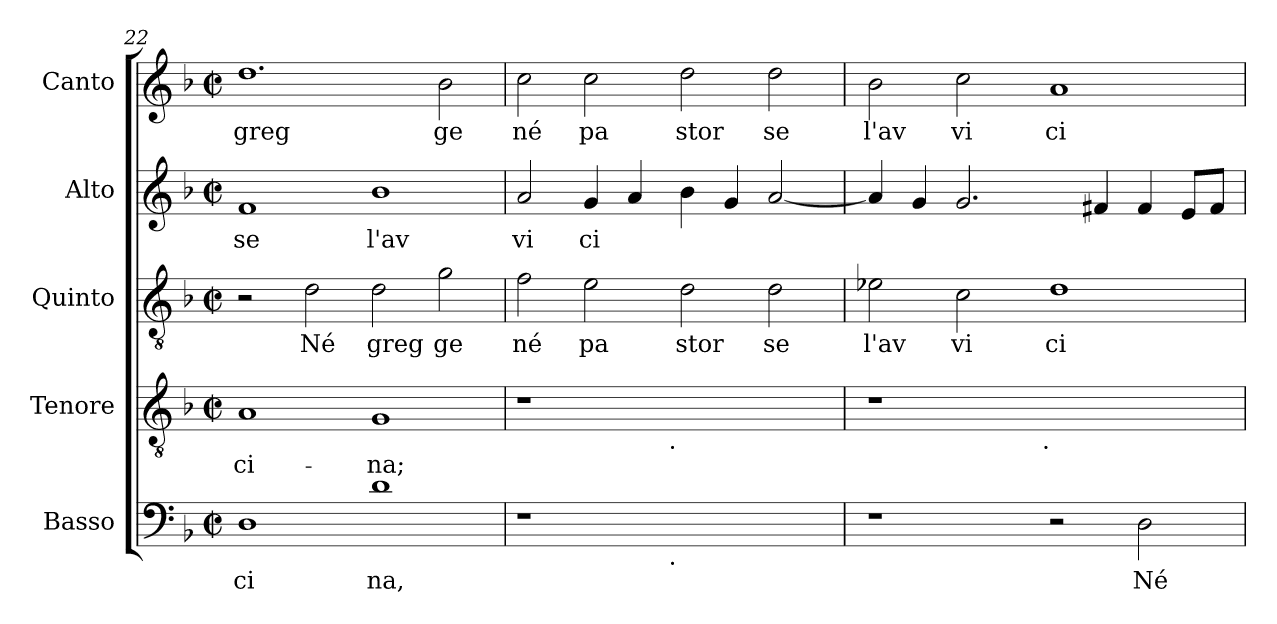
**kern	**text	**kern	**text	**kern	**text	**kern	**text	**kern	**text
*part5	*part5	*part4	*part4	*part3	*part3	*part2	*part2	*part1	*part1
*staff5	*staff5	*staff4	*staff4	*staff3	*staff3	*staff2	*staff2	*staff1	*staff1
*I"Basso	*	*I"Tenore	*	*I"Quinto	*	*I"Alto	*	*I"Canto	*
*clefF4	*	*clefGv2	*	*clefGv2	*	*clefG2	*	*clefG2	*
*k[b-]	*	*k[b-]	*	*k[b-]	*	*k[b-]	*	*k[b-]	*
*F:	*	*F:	*	*F:	*	*F:	*	*F:	*
*M2/2	*	*M2/2	*	*M2/2	*	*M2/2	*	*M2/2	*
*met(c|)	*	*met(c|)	*	*met(c|)	*	*met(c|)	*	*met(c|)	*
=22	=22	=22	=22	=22	=22	=22	=22	=22	=22
!	!LO:LY:b:cj	!	!LO:LY:b:cj	!	!	!	!LO:LY:b	!	!LO:LY:b:cj
1D	ci	1A	-ci-	2r	.	1f	se	1.dd	greg
!	!	!	!	!	!LO:LY:b:cj	!	!	!	!
.	.	.	.	2d\	Né	.	.	.	.
!	!LO:LY:b:cj	!	!LO:LY:b:cj	!	!LO:LY:b:cj	!	!LO:LY:b	!	!
1d	na,	1G	-na;	2d\	greg	1b-	l'av	.	.
!	!	!	!	!	!LO:LY:b:cj	!	!	!	!LO:LY:b:cj
.	.	.	.	2g\	ge	.	.	2b-\	ge
=23	=23	=23	=23	=23	=23	=23	=23	=23	=23
!	!	!	!	!	!LO:LY:b:cj	!	!LO:LY:b	!	!LO:LY:b:cj
*^	*	*^	*	*	*	*	*	*	*
1r	2ryy	.	1r	2ryy	.	2f\	né	2a/	vi	2cc\	né
!	!	!	!	!	!	!	!LO:LY:b:cj	!	!LO:LY:b	!	!LO:LY:b:cj
.	4...ryy	.	.	4...ryy	.	2e\	pa	4g/	ci	2cc\	pa
!	!	!	!	!	!	!	!	!	!LO:LY:b	!	!
.	.	.	.	.	.	.	.	4a/	.	.	.
!	!	!	!	!LO:TX:b:t=.	!	!	!	!	!	!	!
!	!LO:TX:b:t=.	!	!	!	!	!	!	!	!	!	!
.	1ryy	.	.	1ryy	.	.	.	.	.	.	.
!	!	!	!	!	!	!	!LO:LY:b:cj	!	!LO:LY:b	!	!LO:LY:b:cj
1ryy	.	.	1ryy	.	.	2d\	stor	4b-\	.	2dd\	stor
!	!	!	!	!	!	!	!	!	!LO:LY:b	!	!
.	.	.	.	.	.	.	.	4g/	.	.	.
!	!	!	!	!	!	!	!LO:LY:b:cj	!	!LO:LY:b	!	!LO:LY:b:cj
.	.	.	.	.	.	2d\	se	[<2a/	.	2dd\	se
.	32ryy	.	.	32ryy	.	.	.	.	.	.	.
=24	=24	=24	=24	=24	=24	=24	=24	=24	=24	=24	=24
!	!	!	!	!	!	!	!LO:LY:b:cj	!	!LO:LY:b	!	!LO:LY:b:cj
*v	*v	*	*	*	*	*	*	*	*	*	*
1r	.	1r	2ryy	.	2e-X\	l'av	4a/]	.	2b-\	l'av
!	!	!	!	!	!	!	!	!LO:LY:b	!	!
.	.	.	.	.	.	.	4g/	.	.	.
!	!	!	!	!	!	!LO:LY:b:cj	!	!LO:LY:b	!	!LO:LY:b:cj
.	.	.	4ryy	.	2c\	vi	2.g/	.	2cc\	vi
.	.	.	8...ryy	.	.	.	.	.	.	.
!	!	!	!LO:TX:b:t=.	!	!	!	!	!	!	!
.	.	.	1ryy	.	.	.	.	.	.	.
!	!	!	!	!	!	!LO:LY:b:cj	!	!	!	!LO:LY:b:cj
2r	.	1ryy	.	.	1d	ci	.	.	1a	ci
!	!	!	!	!	!	!	!	!LO:LY:b	!	!
.	.	.	.	.	.	.	4f#/	.	.	.
!	!LO:LY:b:cj	!	!	!	!	!	!	!LO:LY:b	!	!
2D\	Né	.	.	.	.	.	4f#/	.	.	.
!	!	!	!	!	!	!	!	!LO:LY:b	!	!
.	.	.	.	.	.	.	8e/L	.	.	.
!	!	!	!	!	!	!	!	!LO:LY:b	!	!
.	.	.	.	.	.	.	8f#/J	.	.	.
.	.	.	64ryy	.	.	.	.	.	.	.
*	*	*v	*v	*	*	*	*	*	*	*
=	=	=	=	=	=	=	=	=	=
*-	*-	*-	*-	*-	*-	*-	*-	*-	*-
